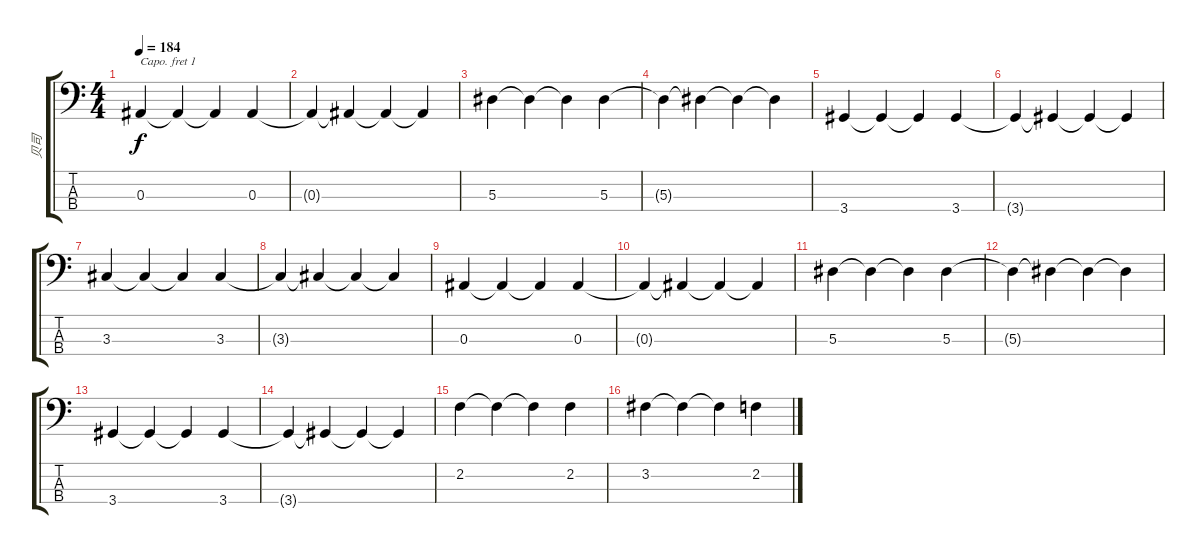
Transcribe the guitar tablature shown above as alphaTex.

\track ("贝司" "贝司") {instrument electricbassfinger}
\staff {score tabs}
\capo 1
\tuning (G2 D2 A1 E1) {hide}
\ts (4 4)
\tempo 184
\clef f4
\ks c
0.3.4{dy f} 0.3{t}.4 0.3{t}.4 0.3.4 |
0.3{t}.4 0.3{t}.4 0.3{t}.4 0.3{t}.4 |
5.3.4 5.3{t}.4 5.3{t}.4 5.3.4 |
5.3{t}.4 5.3{t}.4 5.3{t}.4 5.3{t}.4 |
3.4.4 3.4{t}.4 3.4{t}.4 3.4.4 |
3.4{t}.4 3.4{t}.4 3.4{t}.4 3.4{t}.4 |
3.3.4 3.3{t}.4 3.3{t}.4 3.3.4 |
3.3{t}.4 3.3{t}.4 3.3{t}.4 3.3{t}.4 |
0.3.4 0.3{t}.4 0.3{t}.4 0.3.4 |
0.3{t}.4 0.3{t}.4 0.3{t}.4 0.3{t}.4 |
5.3.4 5.3{t}.4 5.3{t}.4 5.3.4 |
5.3{t}.4 5.3{t}.4 5.3{t}.4 5.3{t}.4 |
3.4.4 3.4{t}.4 3.4{t}.4 3.4.4 |
3.4{t}.4 3.4{t}.4 3.4{t}.4 3.4{t}.4 |
2.2.4 2.2{t}.4 2.2{t}.4 2.2.4 |
3.2.4 3.2{t}.4 3.2{t}.4 2.2.4
